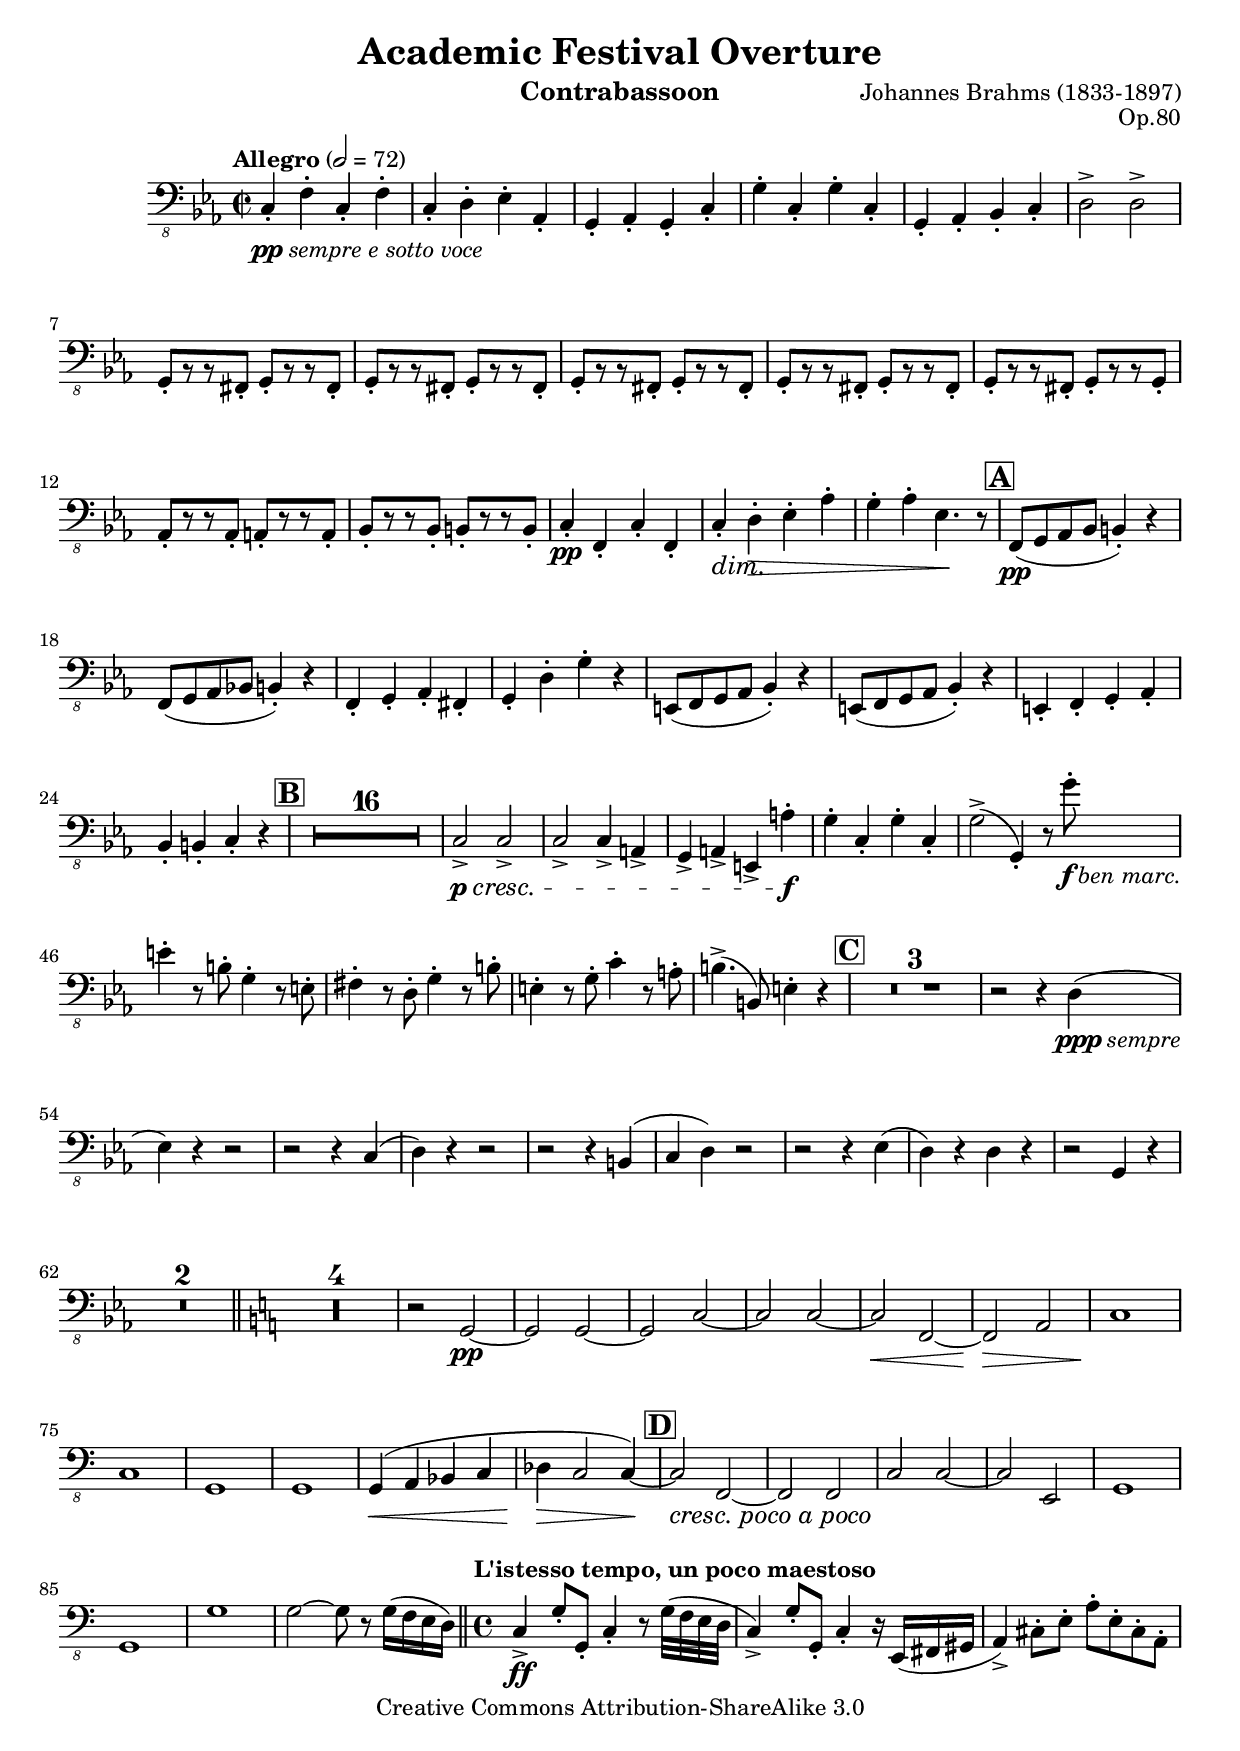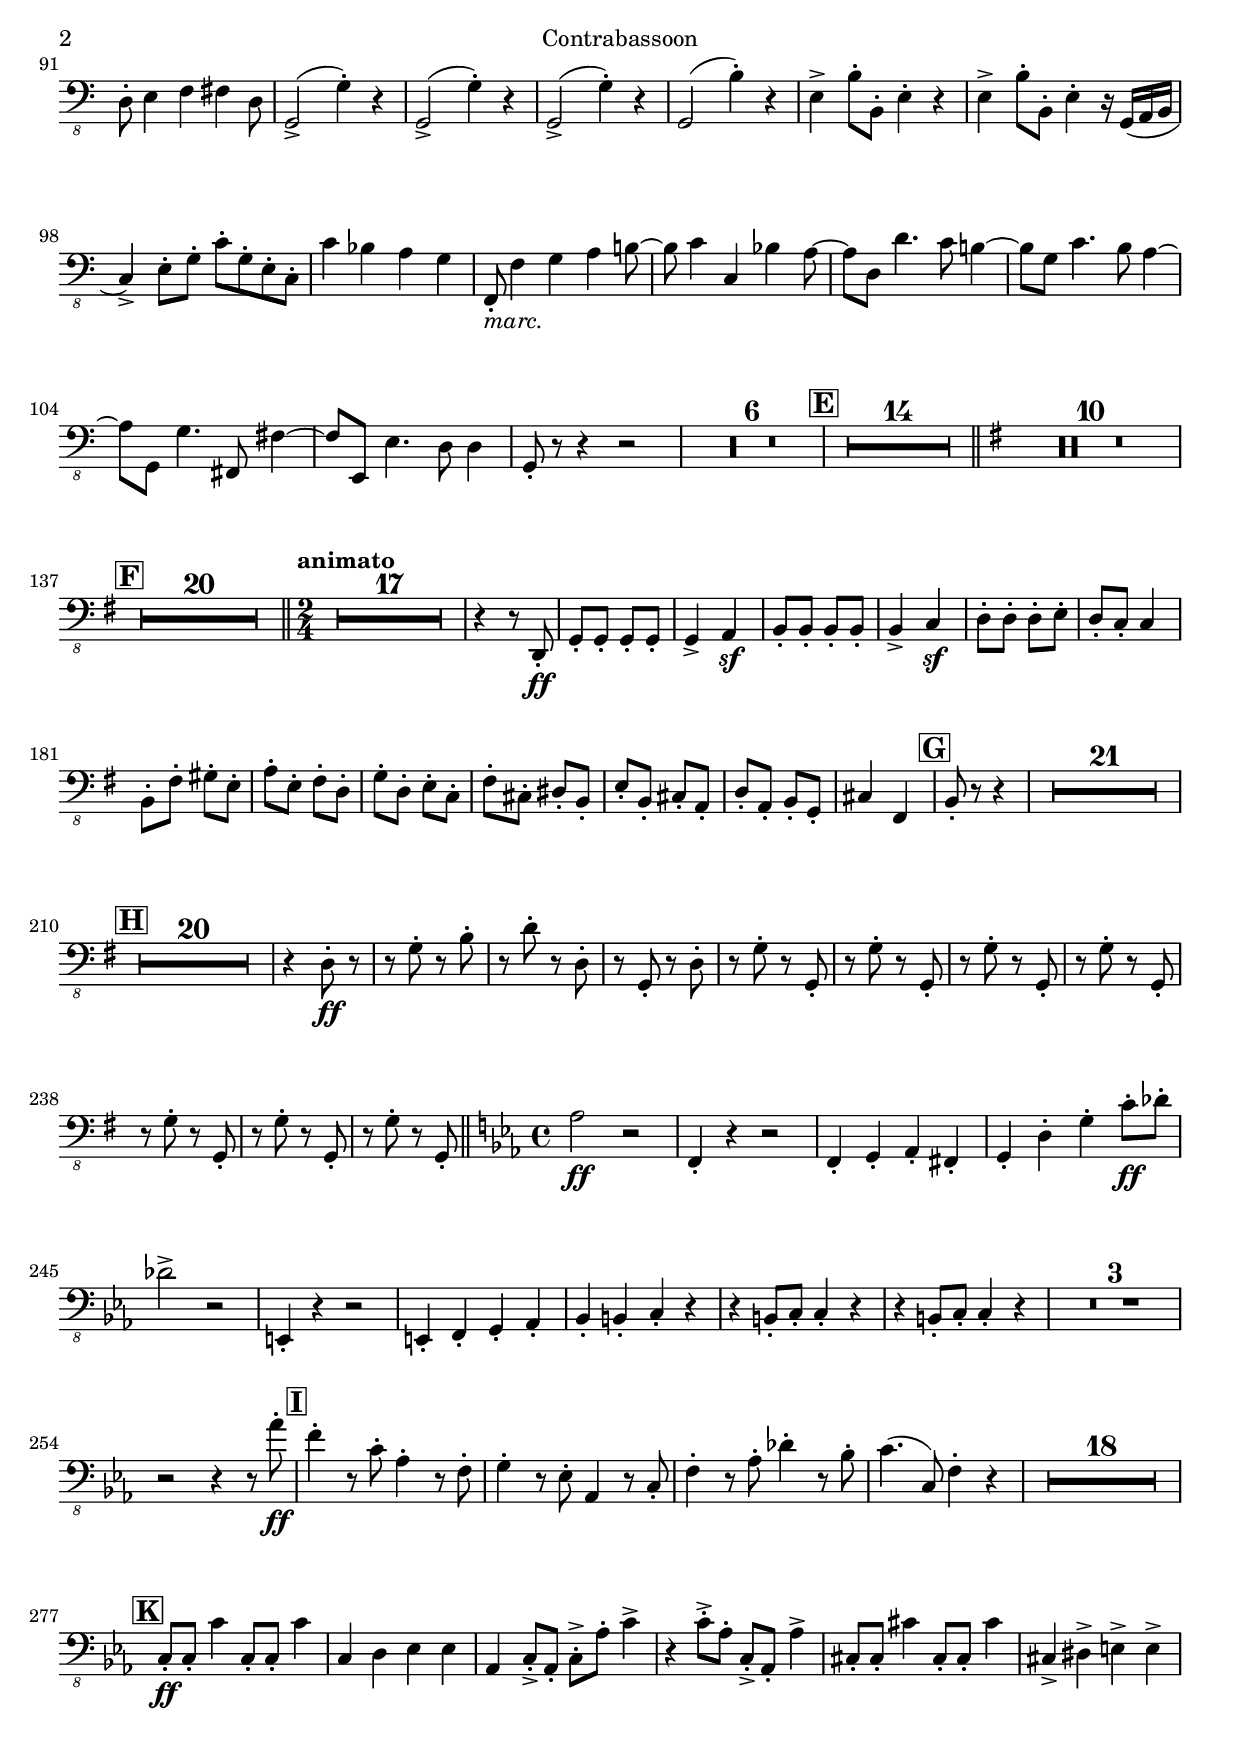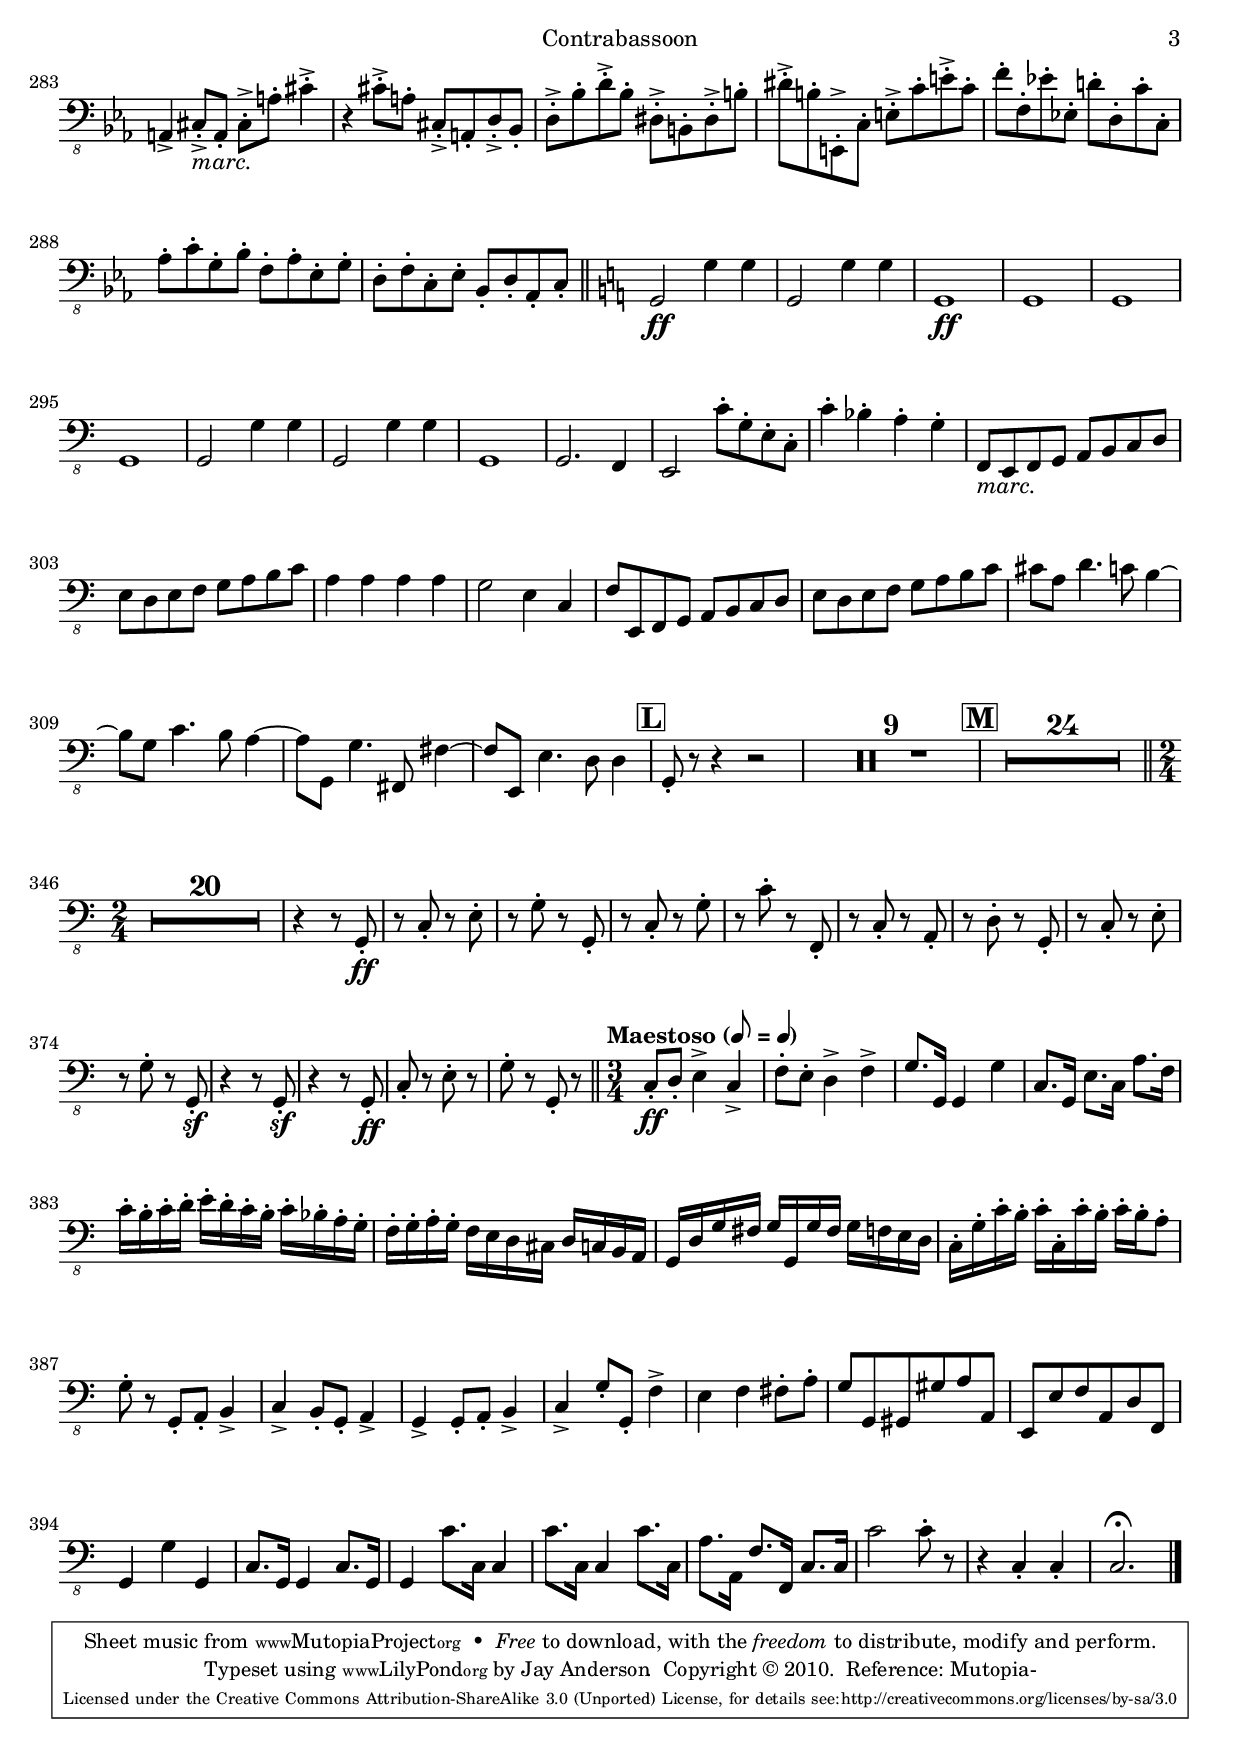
\version "2.13.51"

\include "defs.ily"
\include "contrabassoon.ily"

instrument = "Contrabassoon"

\include "header.ily"

\score
{
  \new Staff
  {
    << \removeWithTag #'score \contrabassoon \outline >>
  }
}
